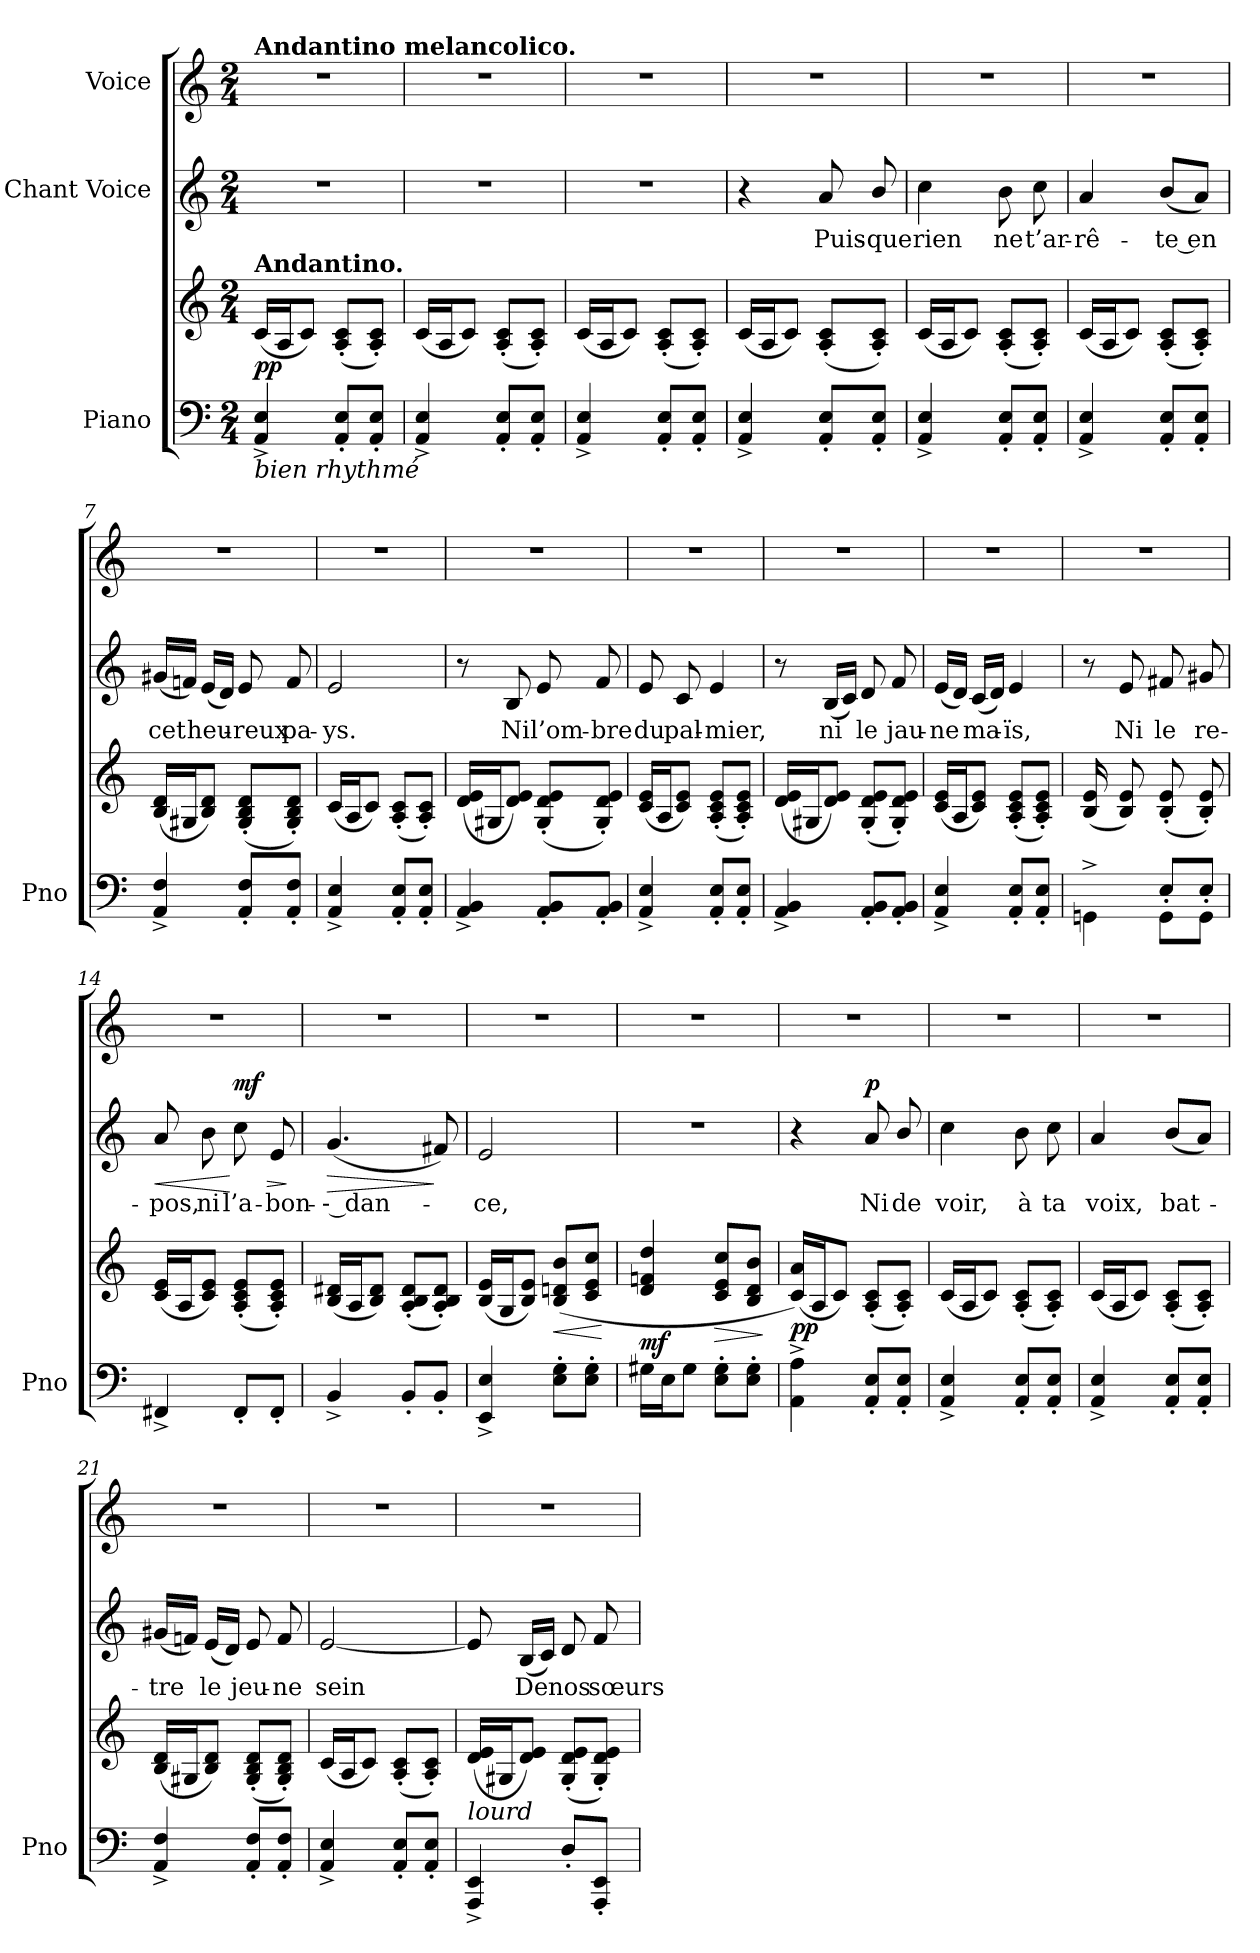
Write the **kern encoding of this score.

**kern	**kern	**dynam	**kern	**text	**dynam	**kern
*part3	*part3	*part3	*part2	*part2	*part2	*part1
*staff4	*staff3	*staff3/4	*staff2	*staff2	*staff2	*staff1
*I"Piano	*	*	*I"Chant Voice	*	*	*I"Voice
*I'Pno	*	*	*	*	*	*
*clefF4	*clefG2	*	*clefG2	*	*	*clefG2
*k[]	*k[]	*	*k[]	*	*	*k[]
*M2/4	*M2/4	*	*M2/4	*	*	*M2/4
*MM72	*MM72	*	*MM72	*	*	*MM72
=1	=1	=1	=1	=1	=1	=1
!	!	!	!	!	!	!LO:TX:a:B:t=Andantino melancolico.
!	!LO:TX:a:B:t=Andantino.	!	!	!	!	!
!LO:TX:b:i:t=bien rhythmé	!	!	!	!	!	!
!	!	!LO:DY:b	!	!	!	!
4AA/^ 4E/^	(>16c/LL	pp	2r	.	.	2r
.	16A/J	.	.	.	.	.
.	8c/J)	.	.	.	.	.
8AA/' 8E/'L	(>8A/' 8c/'L	.	.	.	.	.
8AA/' 8E/'J	8A/' 8c/'J)	.	.	.	.	.
=2	=2	=2	=2	=2	=2	=2
4AA/^ 4E/^	(>16c/LL	.	2r	.	.	2r
.	16A/J	.	.	.	.	.
.	8c/J)	.	.	.	.	.
8AA/' 8E/'L	(>8A/' 8c/'L	.	.	.	.	.
8AA/' 8E/'J	8A/' 8c/'J)	.	.	.	.	.
=3	=3	=3	=3	=3	=3	=3
4AA/^ 4E/^	(>16c/LL	.	2r	.	.	2r
.	16A/J	.	.	.	.	.
.	8c/J)	.	.	.	.	.
8AA/' 8E/'L	(>8A/' 8c/'L	.	.	.	.	.
8AA/' 8E/'J	8A/' 8c/'J)	.	.	.	.	.
=4	=4	=4	=4	=4	=4	=4
4AA/^ 4E/^	(>16c/LL	.	4r	.	.	2r
.	16A/J	.	.	.	.	.
.	8c/J)	.	.	.	.	.
!	!	!	!	!LO:LY:b	!LO:DY:a	!
!	!	!	!	!	!LO:DY:n=1:a	!
8AA/' 8E/'L	(>8A/' 8c/'L	.	8a/	Puis-	p other-dynamics	.
!	!	!	!	!LO:LY:b	!	!
8AA/' 8E/'J	8A/' 8c/'J)	.	8b/	-que	.	.
!!LO:LB:g=z
=5	=5	=5	=5	=5	=5	=5
!	!	!	!	!LO:LY:b	!	!
4AA/^ 4E/^	(>16c/LL	.	4cc\	rien	.	2r
.	16A/J	.	.	.	.	.
.	8c/J)	.	.	.	.	.
!	!	!	!	!LO:LY:b	!	!
8AA/' 8E/'L	(>8A/' 8c/'L	.	8b\	ne	.	.
!	!	!	!	!LO:LY:b	!	!
8AA/' 8E/'J	8A/' 8c/'J)	.	8cc\	t’ar-	.	.
=6	=6	=6	=6	=6	=6	=6
!	!	!	!	!LO:LY:b	!	!
4AA/^ 4E/^	(>16c/LL	.	4a/	-rê-	.	2r
.	16A/J	.	.	.	.	.
.	8c/J)	.	.	.	.	.
!	!	!	!	!LO:LY:b	!	!
8AA/' 8E/'L	(>8A/' 8c/'L	.	(<8b/L	te en	.	.
8AA/' 8E/'J	8A/' 8c/'J)	.	8a/J)	.	.	.
=7	=7	=7	=7	=7	=7	=7
!	!	!	!	!LO:LY:b	!	!
4AA/^ 4F/^	(>16B/ 16d/LL	.	(<16g#X/LL	cet	.	2r
.	16G#X/J	.	16fn/JJ)	.	.	.
!	!	!	!	!LO:LY:b	!	!
.	8B/ 8d/J)	.	(<16e/LL	heu-	.	.
.	.	.	16d/JJ)	.	.	.
!	!	!	!	!LO:LY:b	!	!
8AA/' 8F/'L	(>8G#/' 8B/' 8d/'L	.	8e/	-reux	.	.
!	!	!	!	!LO:LY:b	!	!
8AA/' 8F/'J	8G#/' 8B/' 8d/'J)	.	8f/	pa-	.	.
=8	=8	=8	=8	=8	=8	=8
!	!	!	!	!LO:LY:b	!	!
4AA/^ 4E/^	(>16c/LL	.	2e/	-ys.	.	2r
.	16A/J	.	.	.	.	.
.	8c/J)	.	.	.	.	.
8AA/' 8E/'L	(>8A/' 8c/'L	.	.	.	.	.
8AA/' 8E/'J	8A/' 8c/'J)	.	.	.	.	.
=9	=9	=9	=9	=9	=9	=9
4AA/^ 4BB/^	(>16d/ 16e/LL	.	8r	.	.	2r
.	16G#X/J	.	.	.	.	.
!	!	!	!	!LO:LY:b	!	!
.	8d/ 8e/J)	.	8B/	Ni	.	.
!	!	!	!	!LO:LY:b	!	!
8AA/' 8BB/'L	(>8G#/' 8d/' 8e/'L	.	8e/	l’om-	.	.
!	!	!	!	!LO:LY:b	!	!
8AA/' 8BB/'J	8G#/' 8d/' 8e/'J)	.	8f/	-bre	.	.
!!LO:LB:g=z
=10	=10	=10	=10	=10	=10	=10
!	!	!	!	!LO:LY:b	!	!
4AA/^ 4E/^	(>16c/ 16e/LL	.	8e/	du	.	2r
.	16A/J	.	.	.	.	.
!	!	!	!	!LO:LY:b	!	!
.	8c/ 8e/J)	.	8c/	pal-	.	.
!	!	!	!	!LO:LY:b	!	!
8AA/' 8E/'L	(>8A/' 8c/' 8e/'L	.	4e/	-mier,	.	.
8AA/' 8E/'J	8A/' 8c/' 8e/'J)	.	.	.	.	.
=11	=11	=11	=11	=11	=11	=11
4AA/^ 4BB/^	(>16d/ 16e/LL	.	8r	.	.	2r
.	16G#X/J	.	.	.	.	.
!	!	!	!	!LO:LY:b	!	!
.	8d/ 8e/J)	.	(<16B/LL	ni	.	.
.	.	.	16c/JJ)	.	.	.
!	!	!	!	!LO:LY:b	!	!
8AA/' 8BB/'L	(>8G#/' 8d/' 8e/'L	.	8d/	le	.	.
!	!	!	!	!LO:LY:b	!	!
8AA/' 8BB/'J	8G#/' 8d/' 8e/'J)	.	8f/	jau-	.	.
=12	=12	=12	=12	=12	=12	=12
!	!	!	!	!LO:LY:b	!	!
4AA/^ 4E/^	(>16c/ 16e/LL	.	(<16e/LL	-ne	.	2r
.	16A/J	.	16d/JJ)	.	.	.
!	!	!	!	!LO:LY:b	!	!
.	8c/ 8e/J)	.	(<16c/LL	ma-	.	.
.	.	.	16d/JJ)	.	.	.
!	!	!	!	!LO:LY:b	!	!
8AA/' 8E/'L	(>8A/' 8c/' 8e/'L	.	4e/	-ïs,	.	.
8AA/' 8E/'J	8A/' 8c/' 8e/'J)	.	.	.	.	.
=13	=13	=13	=13	=13	=13	=13
*^	*	*	*	*	*	*
*	*^	*	*	*	*	*	*
16ryy	4ryy	4GGn^\	(>16B/ 16e/LL	.	8r	.	.	2r
16E/J	.	.	16ryy	.	.	.	.	.
!	!	!	!	!	!	!LO:LY:b	!	!
4.ryy	.	.	8B/ 8e/J)	.	8e/	Ni	.	.
!	!	!	!	!	!	!LO:LY:b	!	!
.	8E/L	8GG'\L	(>8B/' 8e/'L	.	8f#X/	le	.	.
!	!	!	!	!	!	!LO:LY:b	!	!
.	8E/J	8GG'\J	8B/' 8e/'J)	.	8g#X/	re-	.	.
=14	=14	=14	=14	=14	=14	=14	=14	=14
!	!	!	!	!	!	!LO:LY:b	!LO:HP:b	!
*v	*v	*v	*	*	*	*	*	*
4FF#X^/	(>16c/ 16e/LL	.	8a/	-pos,	<	2r
.	16A/J	.	.	.	.	.
!	!	!	!	!LO:LY:b	!	!
.	8c/ 8e/J)	.	8b\	ni	.	.
!	!	!	!	!LO:LY:b	!LO:HP:n=1:b	!
!	!	!	!	!	!LO:DY:n=1:b	!
8FF#'/L	(>8A/' 8c/' 8e/'L	.	8cc\	l’a-	[ > mf	.
!	!	!	!	!LO:LY:b	!	!
8FF#'/J	8A/' 8c/' 8e/'J)	.	8e/	-bon-	.	.
.	.	.	.	.	]	.
!!LO:LB:g=z
=15	=15	=15	=15	=15	=15	=15
!	!	!	!	!LO:LY:b	!LO:HP:b	!
4BB^/	(>16B/ 16d#X/LL	.	(<4.g/	-- dan-	>	2r
.	16A/J	.	.	.	.	.
.	8B/ 8d#/J)	.	.	.	.	.
8BB'/L	(>8A/' 8B/' 8d#/'L	.	.	.	.	.
8BB'/J	8A/' 8B/' 8d#/'J)	.	8f#X/)	.	]	.
=16	=16	=16	=16	=16	=16	=16
!	!	!	!	!LO:LY:b	!	!
4EE/^ 4E/^	(>16B/ 16e/LL	.	2e/	-ce,	.	2r
.	16G/J	.	.	.	.	.
.	8B/ 8e/J)	.	.	.	.	.
!	!	!LO:HP:b	!	!	!	!
8E\' 8G\'L	(>8B/ 8dn/ 8b/L	<	.	.	.	.
8E\' 8G\'J	8c/ 8e/ 8cc/J	.	.	.	.	.
.	.	[	.	.	.	.
=17	=17	=17	=17	=17	=17	=17
!	!	!LO:DY:b	!	!	!	!
16G#X\LL	4d/ 4fn/ 4dd/	mf	2r	.	.	2r
16E\J	.	.	.	.	.	.
8G#\J	.	.	.	.	.	.
!	!	!LO:HP:b	!	!	!	!
8E\' 8G#\'L	8c/ 8e/ 8cc/L	>	.	.	.	.
8E\' 8G#\'J	8B/ 8d/ 8b/J	.	.	.	.	.
.	.	]	.	.	.	.
=18	=18	=18	=18	=18	=18	=18
!	!	!LO:DY:b	!	!	!	!
4AA\^ 4A\^	(>16c/ 16a/LL)	pp	4r	.	.	2r
.	16A/J	.	.	.	.	.
.	8c/J)	.	.	.	.	.
!	!	!	!	!LO:LY:b	!LO:DY:a	!
8AA/' 8E/'L	(>8A/' 8c/'L	.	8a/	Ni	p	.
!	!	!	!	!LO:LY:b	!	!
8AA/' 8E/'J	8A/' 8c/'J)	.	8b/	de	.	.
!!LO:PB:g=z
=19	=19	=19	=19	=19	=19	=19
!	!	!	!	!LO:LY:b	!	!
4AA/^ 4E/^	(>16c/LL	.	4cc\	voir,	.	2r
.	16A/J	.	.	.	.	.
.	8c/J)	.	.	.	.	.
!	!	!	!	!LO:LY:b	!	!
8AA/' 8E/'L	(>8A/' 8c/'L	.	8b\	à	.	.
!	!	!	!	!LO:LY:b	!	!
8AA/' 8E/'J	8A/' 8c/'J)	.	8cc\	ta	.	.
=20	=20	=20	=20	=20	=20	=20
!	!	!	!	!LO:LY:b	!	!
4AA/^ 4E/^	(>16c/LL	.	4a/	voix,	.	2r
.	16A/J	.	.	.	.	.
.	8c/J)	.	.	.	.	.
!	!	!	!	!LO:LY:b	!	!
8AA/' 8E/'L	(>8A/' 8c/'L	.	(<8b/L	bat-	.	.
8AA/' 8E/'J	8A/' 8c/'J)	.	8a/J)	.	.	.
=21	=21	=21	=21	=21	=21	=21
!	!	!	!	!LO:LY:b	!	!
4AA/^ 4F/^	(>16B/ 16d/LL	.	(<16g#X/LL	-tre	.	2r
.	16G#X/J	.	16fn/JJ)	.	.	.
!	!	!	!	!LO:LY:b	!	!
.	8B/ 8d/J)	.	(<16e/LL	le	.	.
.	.	.	16d/JJ)	.	.	.
!	!	!	!	!LO:LY:b	!	!
8AA/' 8F/'L	(>8G#/' 8B/' 8d/'L	.	8e/	jeu-	.	.
!	!	!	!	!LO:LY:b	!	!
8AA/' 8F/'J	8G#/' 8B/' 8d/'J)	.	8f/	-ne	.	.
=22	=22	=22	=22	=22	=22	=22
!	!	!	!	!LO:LY:b	!	!
4AA/^ 4E/^	(>16c/LL	.	[2e/	sein	.	2r
.	16A/J	.	.	.	.	.
.	8c/J)	.	.	.	.	.
8AA/' 8E/'L	(>8A/' 8c/'L	.	.	.	.	.
8AA/' 8E/'J	8A/' 8c/'J)	.	.	.	.	.
=23	=23	=23	=23	=23	=23	=23
!	!LO:TX:b:i:t=lourd	!	!	!	!	!
4AAA/^ 4EE/^	(>16d/ 16e/LL	.	8e/]	.	.	2r
.	16G#X/J	.	.	.	.	.
!	!	!	!	!LO:LY:b	!	!
.	8d/ 8e/J)	.	(<16B/LL	De	.	.
.	.	.	16c/JJ)	.	.	.
!	!	!	!	!LO:LY:b	!	!
8D'/L	(>8G#/' 8d/' 8e/'L	.	8d/	nos	.	.
!	!	!	!	!LO:LY:b	!	!
8AAA/' 8EE/'J	8G#/' 8d/' 8e/'J)	.	8f/	sœurs	.	.
=	=	=	=	=	=	=
*-	*-	*-	*-	*-	*-	*-
